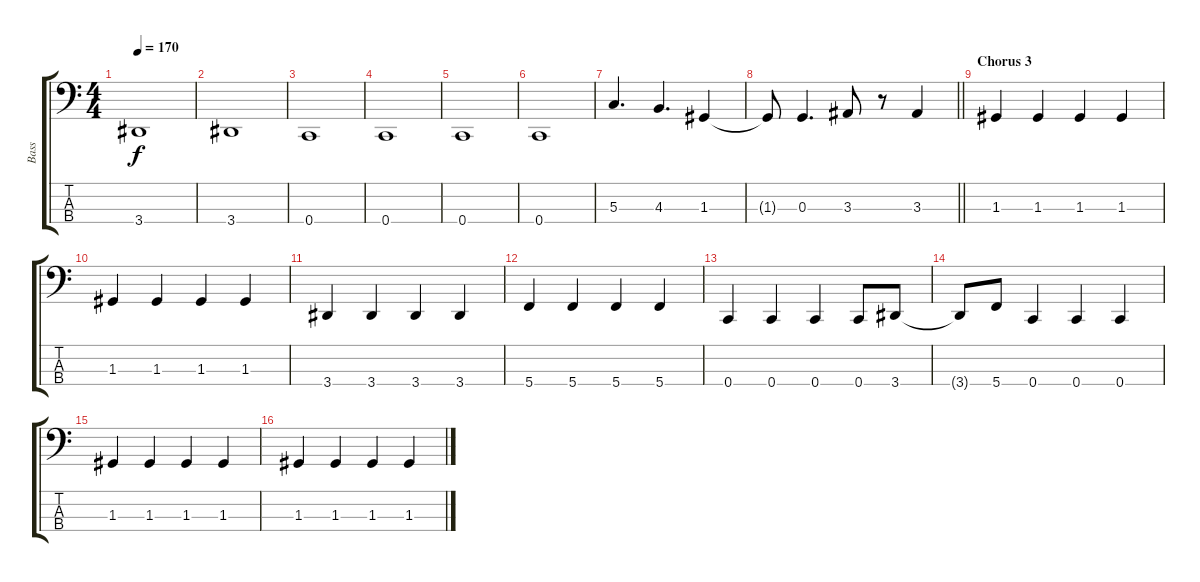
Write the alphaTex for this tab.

\track ("Bass" "Bass") {instrument electricbasspick}
\staff {score tabs}
\tuning (F2 C2 G1 C1) {hide}
\ts (4 4)
\tempo 170
\clef f4
\ks c
3.4.1{dy f} |
3.4.1 |
0.4.1 |
0.4.1 |
0.4.1 |
0.4.1 |
5.3.4{d} 4.3.4{d} 1.3.4 |
\barLineRight lightlight
1.3{t}.8 0.3.4{d} 3.3.8 r.8 3.3.4 |
\section ("" "Chorus 3")
1.3.4 1.3.4 1.3.4 1.3.4 |
1.3.4 1.3.4 1.3.4 1.3.4 |
3.4.4 3.4.4 3.4.4 3.4.4 |
5.4.4 5.4.4 5.4.4 5.4.4 |
0.4.4 0.4.4 0.4.4 0.4.8 3.4.8 |
3.4{t}.8 5.4.8 0.4.4 0.4.4 0.4.4 |
1.3.4 1.3.4 1.3.4 1.3.4 |
1.3.4 1.3.4 1.3.4 1.3.4
